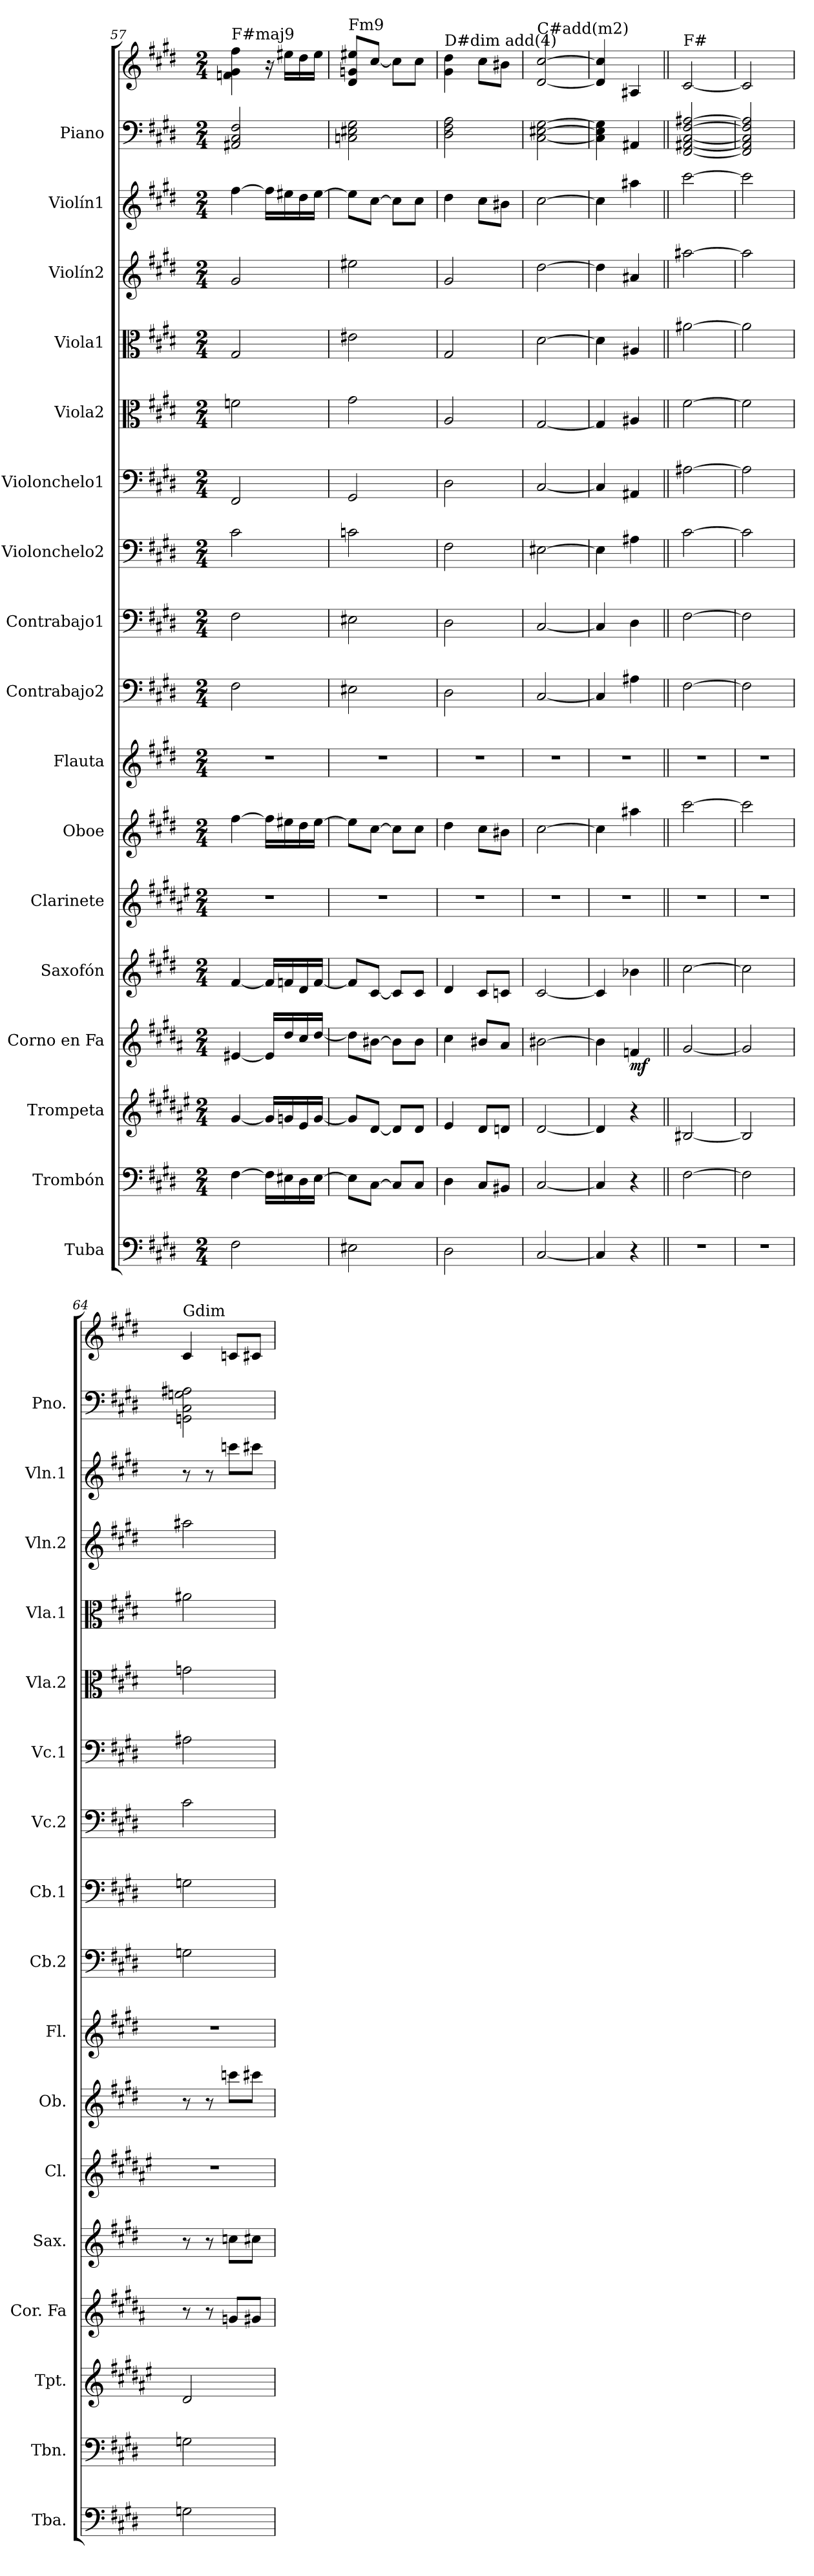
**kern	**kern	**dynam	**kern	**kern	**dynam	**kern	**kern	**kern	**kern	**kern	**kern	**kern	**kern	**kern	**kern	**kern	**kern	**kern	**kern
*part17	*part16	*part16	*part15	*part14	*part14	*part13	*part12	*part11	*part10	*part9	*part8	*part7	*part6	*part5	*part4	*part3	*part2	*part1	*part1
*staff18	*staff17	*staff17	*staff16	*staff15	*staff15	*staff14	*staff13	*staff12	*staff11	*staff10	*staff9	*staff8	*staff7	*staff6	*staff5	*staff4	*staff3	*staff2	*staff1
*I"Tuba	*I"Trombón	*	*I"Trompeta	*I"Corno en Fa	*	*I"Saxofón	*I"Clarinete	*I"Oboe	*I"Flauta	*I"Contrabajo2	*I"Contrabajo1	*I"Violonchelo2	*I"Violonchelo1	*I"Viola2	*I"Viola1	*I"Violín2	*I"Violín1	*I"Piano	*
*I'Tba.	*I'Tbn.	*	*I'Tpt.	*I'Cor. Fa	*	*I'Sax.	*I'Cl.	*I'Ob.	*I'Fl.	*I'Cb.2	*I'Cb.1	*I'Vc.2	*I'Vc.1	*I'Vla.2	*I'Vla.1	*I'Vln.2	*I'Vln.1	*I'Pno.	*
*clefF4	*clefF4	*	*clefG2	*clefG2	*	*clefG2	*clefG2	*clefG2	*clefG2	*clefF4	*clefF4	*clefF4	*clefF4	*clefC3	*clefC3	*clefG2	*clefG2	*clefF4	*clefG2
*	*	*	*ITrd1c2	*ITrd4c7	*	*ITrd8c14	*ITrd1c2	*	*	*ITrd7c12	*ITrd7c12	*	*	*	*	*	*	*	*
*k[f#c#g#d#]	*k[f#c#g#d#]	*	*k[f#c#g#d#]	*k[f#c#g#d#]	*	*k[f#c#g#d#]	*k[f#c#g#d#]	*k[f#c#g#d#]	*k[f#c#g#d#]	*k[f#c#g#d#]	*k[f#c#g#d#]	*k[f#c#g#d#]	*k[f#c#g#d#]	*k[f#c#g#d#]	*k[f#c#g#d#]	*k[f#c#g#d#]	*k[f#c#g#d#]	*k[f#c#g#d#]	*k[f#c#g#d#]
*M2/4	*M2/4	*	*M2/4	*M2/4	*	*M2/4	*M2/4	*M2/4	*M2/4	*M2/4	*M2/4	*M2/4	*M2/4	*M2/4	*M2/4	*M2/4	*M2/4	*M2/4	*M2/4
=57	=57	=57	=57	=57	=57	=57	=57	=57	=57	=57	=57	=57	=57	=57	=57	=57	=57	=57	=57
!	!	!	!	!	!	!	!	!	!	!	!	!	!	!	!	!	!	!	!LO:TX:a:t=F#maj9
2F#\	[4F#\	.	[4f#/	[4A#X/	.	[4F#/	2r	[4ff#\	2r	2FF#\	2FF#\	2c#\	2FF#/	2fn\	2G#/	2g#/	[4ff#\	2AA#X/ 2C#/ 2F#/	4fn\ 4g#\ 4ff#\
.	16F#\LL]	.	16f#/LL]	16A#/LL]	.	16F#/LL]	.	16ff#\LL]	.	.	.	.	.	.	.	.	16ff#\LL]	.	16r
.	16E#X\	.	16fn/	16g#/	.	16Fn/	.	16ee#X\	.	.	.	.	.	.	.	.	16ee#X\	.	16ee#X\LL
.	16D#\	.	16d#/	16f#/	.	16D#/	.	16dd#\	.	.	.	.	.	.	.	.	16dd#\	.	16dd#\
.	[16E#\JJ	.	[16f/JJ	[16g#/JJ	.	[16F/JJ	.	[16ee#\JJ	.	.	.	.	.	.	.	.	[16ee#\JJ	.	16ee#\JJ
=58	=58	=58	=58	=58	=58	=58	=58	=58	=58	=58	=58	=58	=58	=58	=58	=58	=58	=58	=58
!	!	!	!	!	!	!	!	!	!	!	!	!	!	!	!	!	!	!	!LO:TX:a:t=Fm9
2E#X\	8E#\L]	.	8f/L]	8g#\L]	.	8F/L]	2r	8ee#\L]	2r	2EE#X\	2EE#X\	2cn\	2GG#/	2g#\	2e#X\	2ee#X\	8ee#\L]	2Cn\ 2E#X\ 2G#\	8d#/ 8gn/ 8ee#X/L
.	[8C#\J	.	[8c#/J	[8e#X\J	.	[8C#/J	.	[8cc#\J	.	.	.	.	.	.	.	.	[8cc#\J	.	[8cc#/J
.	8C#/L]	.	8c#/L]	8e#\L]	.	8C#/L]	.	8cc#\L]	.	.	.	.	.	.	.	.	8cc#\L]	.	8cc#\L]
.	8C#/J	.	8c#/J	8e#\J	.	8C#/J	.	8cc#\J	.	.	.	.	.	.	.	.	8cc#\J	.	8cc#\J
=59	=59	=59	=59	=59	=59	=59	=59	=59	=59	=59	=59	=59	=59	=59	=59	=59	=59	=59	=59
!	!	!	!	!	!	!	!	!	!	!	!	!	!	!	!	!	!	!	!LO:TX:a:t=D#dim add(4)
2D#\	4D#\	.	4d#/	4f#\	.	4D#/	2r	4dd#\	2r	2DD#\	2DD#\	2F#\	2D#\	2A/	2G#/	2g#/	4dd#\	2D#\ 2F#\ 2A\	4g#\ 4dd#\
.	8C#/L	.	8c#/L	8e#X/L	.	8C#/L	.	8cc#\L	.	.	.	.	.	.	.	.	8cc#\L	.	8cc#\L
.	8BB#X/J	.	8cn/J	8d#/J	.	8Cn/J	.	8b#X\J	.	.	.	.	.	.	.	.	8b#X\J	.	8b#X\J
=60	=60	=60	=60	=60	=60	=60	=60	=60	=60	=60	=60	=60	=60	=60	=60	=60	=60	=60	=60
!	!	!	!	!	!	!	!	!	!	!	!	!	!	!	!	!	!	!	!LO:TX:a:t=C#add(m2)
[2C#/	[2C#/	.	[2c#/	[2e#X\	.	[2C#/	2r	[2cc#\	2r	[2CC#/	[2CC#/	[2E#X\	[2C#/	[2G#/	[2d#\	[2dd#\	[2cc#\	[2C#\ [2E#X\ [2G#\	[2d#/ [2cc#/
=61	=61	=61	=61	=61	=61	=61	=61	=61	=61	=61	=61	=61	=61	=61	=61	=61	=61	=61	=61
4C#/]	4C#/]	.	4c#/]	4e#\]	.	4C#/]	2r	4cc#\]	2r	4CC#/]	4CC#/]	4E#\]	4C#/]	4G#/]	4d#\]	4dd#\]	4cc#\]	4C#\] 4E#\] 4G#\]	4d#/] 4cc#/]
!	!	!	!	!	!LO:DY:b	!	!	!	!	!	!	!	!	!	!	!	!	!	!
4r	4r	.	4r	4B-X/	mf	4B-X\	.	4aa#X\	.	4AA#X\	4DD#\	4A#X\	4AA#X/	4A#X/	4A#X/	4a#X/	4aa#X\	4AA#X/	4A#X/
=62||	=62||	=62||	=62||	=62||	=62||	=62||	=62||	=62||	=62||	=62||	=62||	=62||	=62||	=62||	=62||	=62||	=62||	=62||	=62||
!	!	!	!	!	!	!	!	!	!	!	!	!	!	!	!	!	!	!	!LO:TX:a:t=F#
2r	[2F#\	.	[2A#X/	[2c#/	.	[2c#\	2r	[2ccc#\	2r	[2FF#\	[2FF#\	[2c#\	[2A#X\	[2f#\	[2a#X\	[2aa#X\	[2ccc#\	[2FF#/ [2AA#X/ [2C#/ [2F#/ [2A#X/	[2c#/
!!LO:PB:g=z
=63	=63	=63	=63	=63	=63	=63	=63	=63	=63	=63	=63	=63	=63	=63	=63	=63	=63	=63	=63
2r	2F#\]	.	2A#/]	2c#/]	.	2c#\]	2r	2ccc#\]	2r	2FF#\]	2FF#\]	2c#\]	2A#\]	2f#\]	2a#\]	2aa#\]	2ccc#\]	2FF#/] 2AA#/] 2C#/] 2F#/] 2A#/]	2c#/]
=64	=64	=64	=64	=64	=64	=64	=64	=64	=64	=64	=64	=64	=64	=64	=64	=64	=64	=64	=64
!	!	!	!	!	!	!	!	!	!	!	!	!	!	!	!	!	!	!	!LO:TX:a:t=Gdim
!	!	!LO:DY:a	!	!	!	!	!	!	!	!	!	!	!	!	!	!	!	!	!
!	!	!LO:DY:n=1:b	!	!	!	!	!	!	!	!	!	!	!	!	!	!	!	!	!
2Gn\	2Gn\	mf mf	2c#/	8r	.	8r	2r	8r	2r	2GGn\	2GGn\	2c#\	2A#X\	2gn\	2a#X\	2aa#X\	8r	2GGn\ 2C#\ 2Gn\ 2A#X\	4c#/
.	.	.	.	8r	.	8r	.	8r	.	.	.	.	.	.	.	.	8r	.	.
.	.	.	.	8cn/L	.	8cn\L	.	8cccn\L	.	.	.	.	.	.	.	.	8cccn\L	.	8cn/L
.	.	.	.	8c#X/J	.	8c#X\J	.	8ccc#X\J	.	.	.	.	.	.	.	.	8ccc#X\J	.	8c#X/J
=	=	=	=	=	=	=	=	=	=	=	=	=	=	=	=	=	=	=	=
*-	*-	*-	*-	*-	*-	*-	*-	*-	*-	*-	*-	*-	*-	*-	*-	*-	*-	*-	*-
